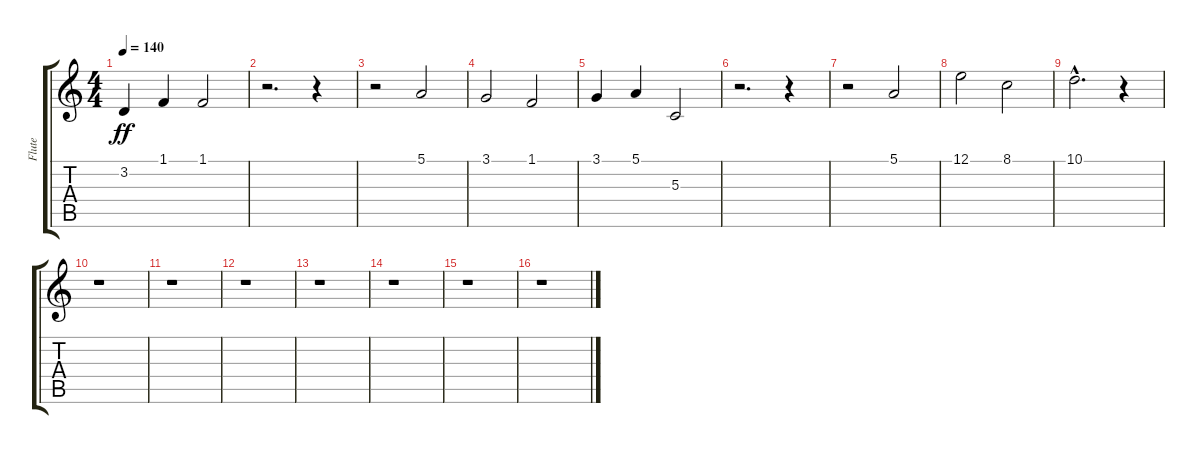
\track ("Flute" "Flute") {instrument flute}
\staff {score tabs}
\tuning (E4 B3 G3 D3 A2 E2) {hide}
\ts (4 4)
\tempo 140
\clef g2
\ks c
3.2.4{dy ff} 1.1.4 1.1.2 |
r.2{d} r.4 |
r.2 5.1.2 |
3.1.2 1.1.2 |
3.1.4 5.1.4 5.3.2 |
r.2{d} r.4 |
r.2 5.1.2 |
12.1.2 8.1.2 |
10.1{hac}.2{d} r.4 |
r.1 |
r.1 |
r.1 |
r.1 |
r.1 |
r.1 |
r.1
